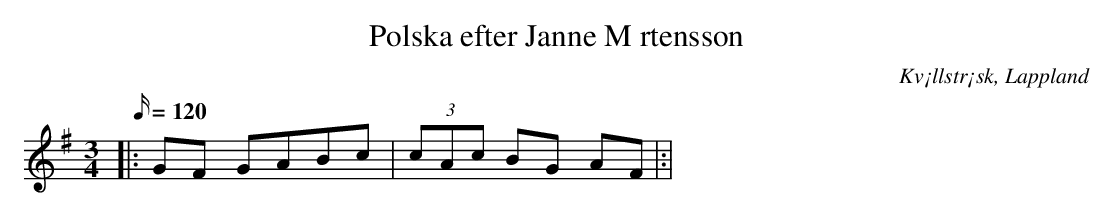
X:1
T:Polska efter Janne M rtensson
O:Kv¡llstr¡sk, Lappland
M:3/4
L:1/16
Q:120
K:G
|:G2F2 G2A2B2c2 | (3c2A2c2 B2G2 A2F2 |:|
